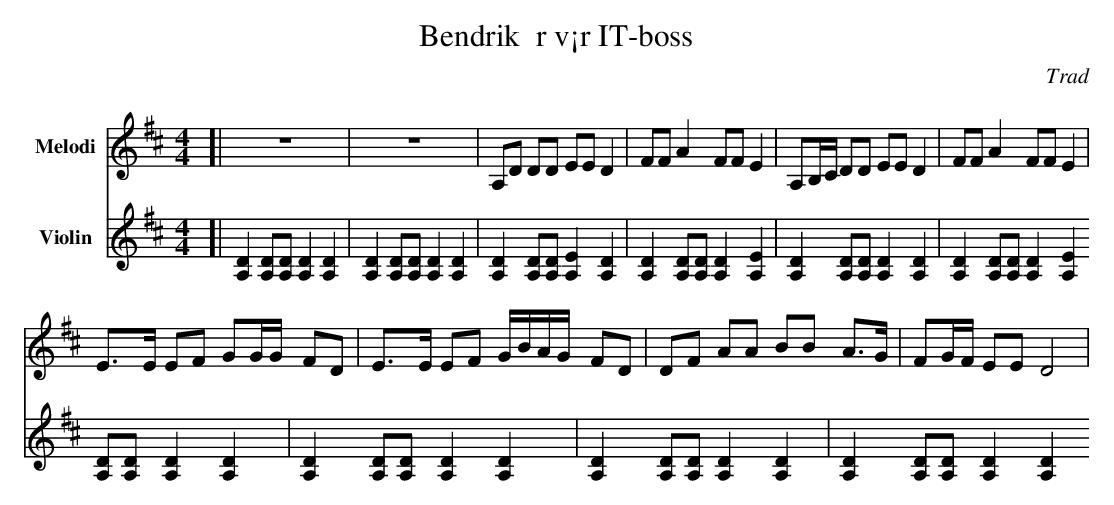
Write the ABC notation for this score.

X:1
T:Bendrik  r v¡r IT-boss
O:Trad
M:4/4
L:1/8
K:D
V:V1 name=Melodi
V:V2 name=Violin
%%score V1 V2
[V:V1][|z8 | z8 | A,D DD EE D2 | FF A2 FF E2 | A,B,/C/ DD EE D2 | FF A2 FF E2 |
[V:V2][|[A,D]2 [A,D][A,D] [A,D]2 [A,D]2 |[A,D]2 [A,D][A,D] [A,D]2 [A,D]2 | [A,D]2 [A,D][A,D] [A,E]2 [A,D]2 | [A,D]2 [A,D][A,D] [A,D]2 [A,E]2 | [A,D]2 [A,D][A,D] [A,D]2 [A,D]2 | [A,D]2 [A,D][A,D] [A,D]2 [A,E]2
[V:V1]E>E EF GG/G/ FD | E>E EF G/B/A/G/ FD  |  DF AA BB A>G | FG/F/ EE D4 |
[V:V2[A,D]2 [A,D][A,D] [A,D]2 [A,D]2 | [A,D]2 [A,D][A,D] [A,D]2 [A,D]2 | [A,D]2 [A,D][A,D] [A,D]2 [A,D]2 | [A,D]2 [A,D][A,D] [A,D]2 [A,D]2
